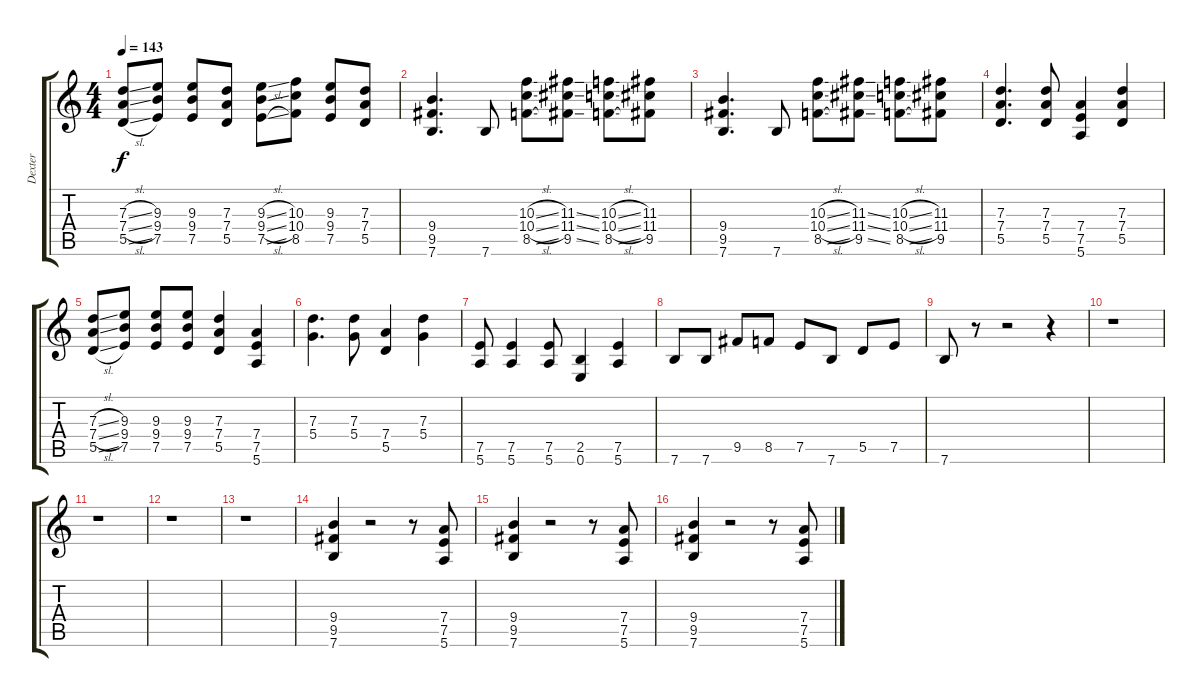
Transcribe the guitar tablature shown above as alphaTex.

\track ("Dexter" "Dexter") {instrument distortionguitar}
\staff {score tabs}
\tuning (E4 B3 G3 D3 A2 E2) {hide}
\ts (4 4)
\tempo 143
\clef g2
\ks c
(7.3{sl} 7.4{sl} 5.5{sl}).8{dy f} (9.3 9.4 7.5).8 (9.3 9.4 7.5).8 (7.3 7.4 5.5).8 (9.3{sl} 9.4{sl} 7.5{sl}).8 (10.3 10.4 8.5).8 (9.3 9.4 7.5).8 (7.3 7.4 5.5).8 |
(9.4 9.5 7.6).4{d} 7.6.8 (10.3{sl} 10.4{sl} 8.5{sl}).8 (11.3{ss} 11.4{ss} 9.5{ss}).8 (10.3{sl} 10.4{sl} 8.5{sl}).8 (11.3 11.4 9.5).8 |
(9.4 9.5 7.6).4{d} 7.6.8 (10.3{sl} 10.4{sl} 8.5{sl}).8 (11.3{ss} 11.4{ss} 9.5{ss}).8 (10.3{sl} 10.4{sl} 8.5{sl}).8 (11.3 11.4 9.5).8 |
(7.3 7.4 5.5).4{d} (7.3 7.4 5.5).8 (7.4 7.5 5.6).4 (7.3 7.4 5.5).4 |
(7.3{sl} 7.4{sl} 5.5{sl}).8 (9.3 9.4 7.5).8 (9.3 9.4 7.5).8 (9.3 9.4 7.5).8 (7.3 7.4 5.5).4 (7.4 7.5 5.6).4 |
(7.3 5.4).4{d} (7.3 5.4).8 (7.4 5.5).4 (7.3 5.4).4 |
(7.5 5.6).8 (7.5 5.6).4 (7.5 5.6).8 (2.5 0.6).4 (7.5 5.6).4 |
7.6.8 7.6.8 9.5.8 8.5.8 7.5.8 7.6.8 5.5.8 7.5.8 |
7.6.8 r.8 r.2 r.4 |
r.1 |
r.1 |
r.1 |
r.1 |
(9.4 9.5 7.6).4 r.2 r.8 (7.4 7.5 5.6).8 |
(9.4 9.5 7.6).4 r.2 r.8 (7.4 7.5 5.6).8 |
(9.4 9.5 7.6).4 r.2 r.8 (7.4 7.5 5.6).8
